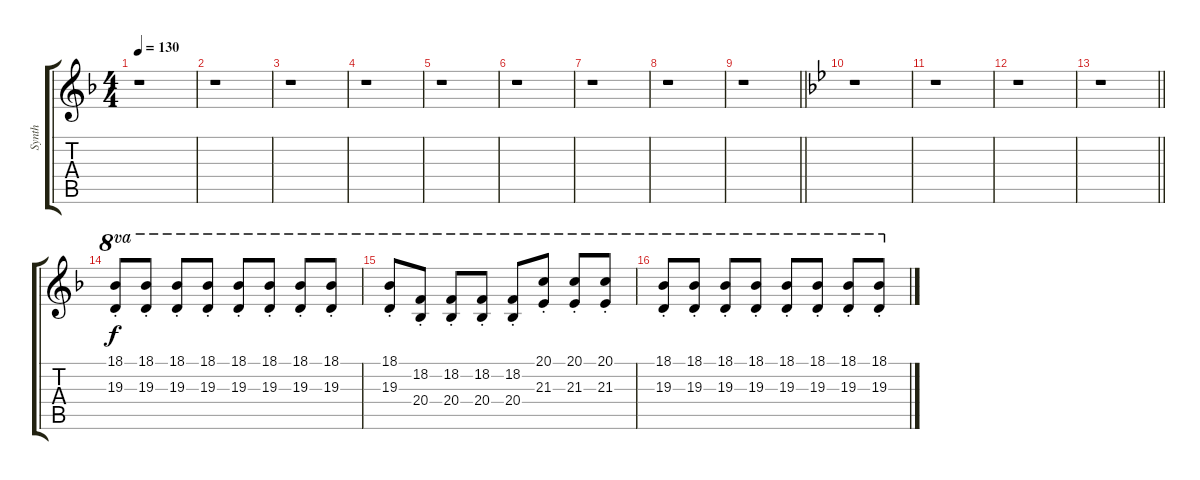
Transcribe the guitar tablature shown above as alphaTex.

\track ("Synth" "Synth") {instrument synthstrings1}
\staff {score tabs}
\tuning (E4 B3 G3 D3 A2 E2) {hide}
\ts (4 4)
\tempo 130
\clef g2
\ks f
r.1{dy f} |
r.1 |
r.1 |
r.1 |
r.1 |
r.1 |
r.1 |
r.1 |
\barLineRight lightlight
r.1 |
\ks bb
r.1 |
r.1 |
r.1 |
\barLineRight lightlight
r.1 |
\ks f
(18.1{st} 19.3{st}).8{ot 8va} (18.1{st} 19.3{st}).8{ot 8va} (18.1{st} 19.3{st}).8{ot 8va} (18.1{st} 19.3{st}).8{ot 8va} (18.1{st} 19.3{st}).8{ot 8va} (18.1{st} 19.3{st}).8{ot 8va} (18.1{st} 19.3{st}).8{ot 8va} (18.1{st} 19.3{st}).8{ot 8va} |
(18.1{st} 19.3{st}).8{ot 8va} (18.2{st} 20.4{st}).8{ot 8va} (18.2{st} 20.4{st}).8{ot 8va} (18.2{st} 20.4{st}).8{ot 8va} (18.2{st} 20.4{st}).8{ot 8va} (20.1{st} 21.3{st}).8{ot 8va} (20.1{st} 21.3{st}).8{ot 8va} (20.1{st} 21.3{st}).8{ot 8va} |
(18.1{st} 19.3{st}).8{ot 8va} (18.1{st} 19.3{st}).8{ot 8va} (18.1{st} 19.3{st}).8{ot 8va} (18.1{st} 19.3{st}).8{ot 8va} (18.1{st} 19.3{st}).8{ot 8va} (18.1{st} 19.3{st}).8{ot 8va} (18.1{st} 19.3{st}).8{ot 8va} (18.1{st} 19.3{st}).8{ot 8va}
